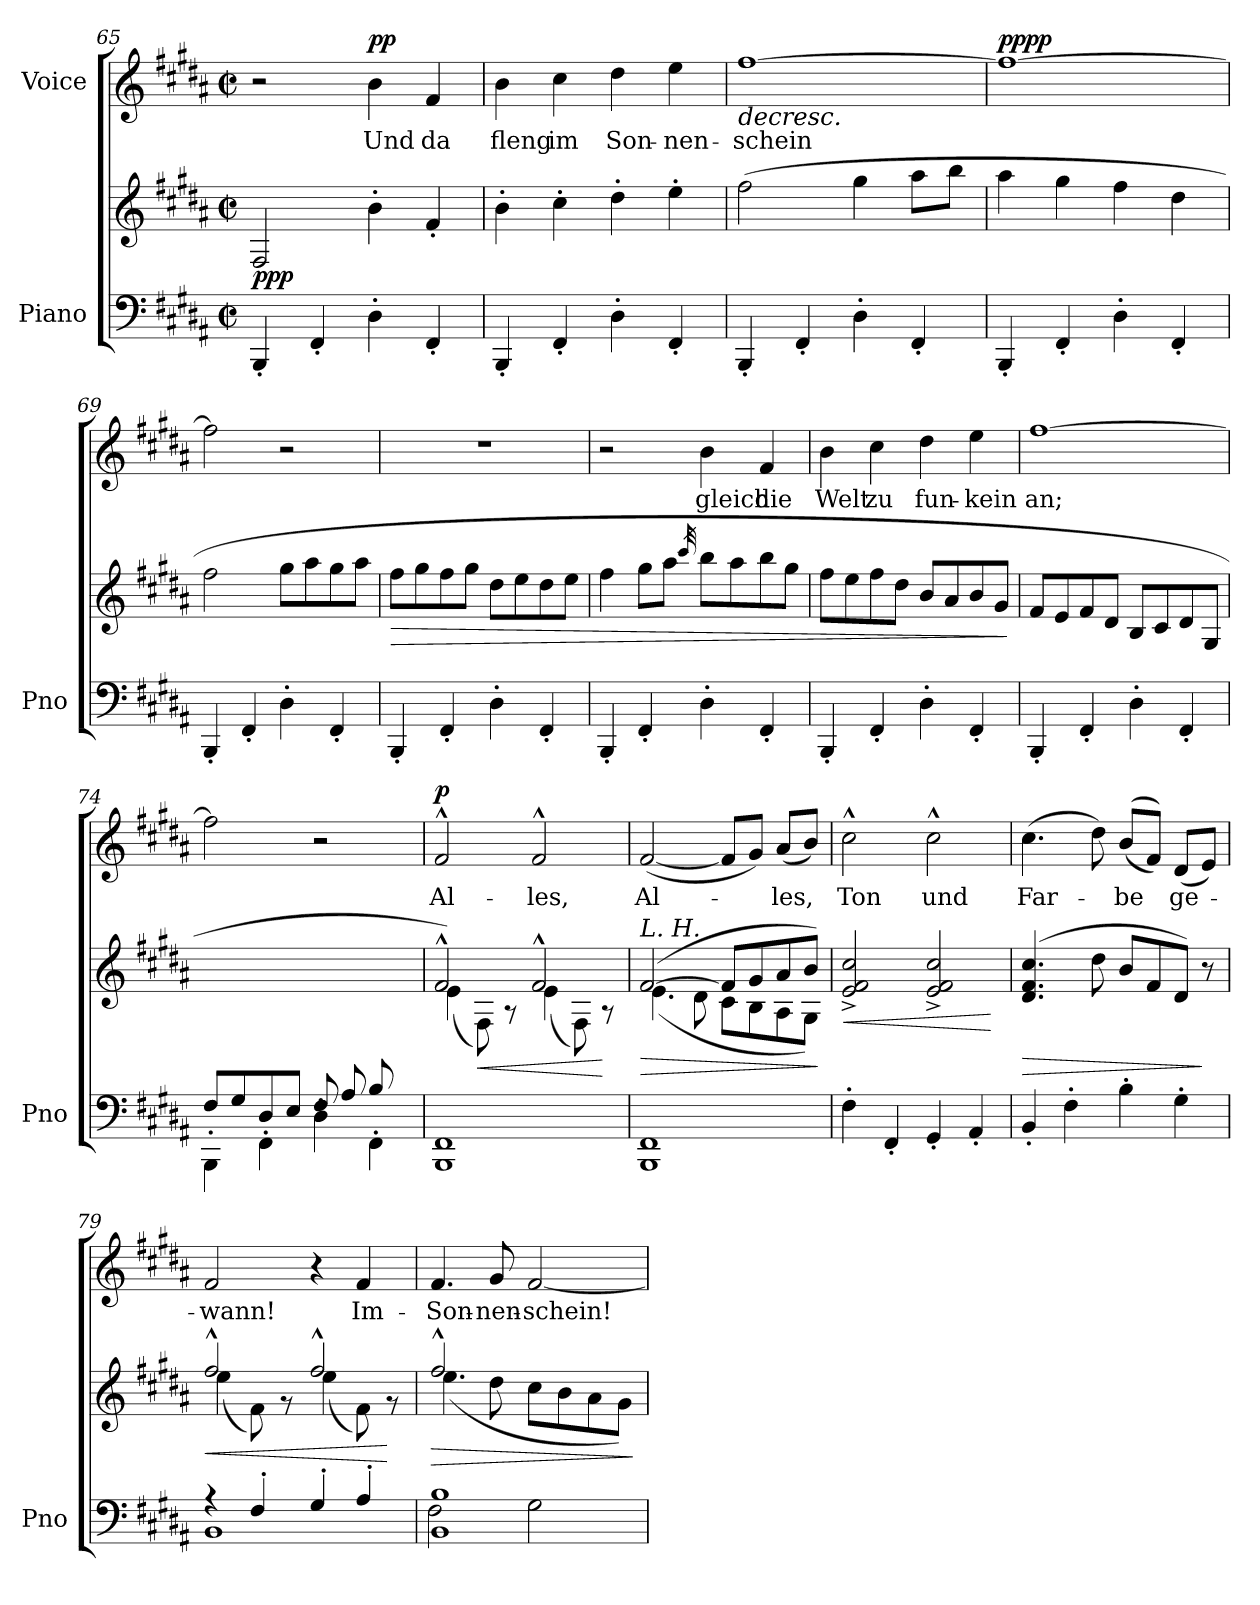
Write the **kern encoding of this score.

**kern	**kern	**dynam	**kern	**text	**dynam
*part2	*part2	*part2	*part1	*part1	*part1
*staff3	*staff2	*staff2/3	*staff1	*staff1	*staff1
*I"Piano	*	*	*I"Voice	*	*
*I'Pno	*	*	*	*	*
*clefF4	*clefG2	*	*clefG2	*	*
*k[f#c#g#d#a#]	*k[f#c#g#d#a#]	*	*k[f#c#g#d#a#]	*	*
*M2/2	*M2/2	*	*M2/2	*	*
*met(c|)	*met(c|)	*	*met(c|)	*	*
=65	=65	=65	=65	=65	=65
!	!	!LO:DY:b	!	!	!
4BBB'/	2F#/	ppp	2r	.	.
4FF#'/	.	.	.	.	.
!	!	!	!	!	!LO:DY:b
4D#'\	4b'\	.	4b\	Und	pp
4FF#'/	4f#'/	.	4f#/	da	.
=66	=66	=66	=66	=66	=66
4BBB'/	4b'\	.	4b\	fleng	.
4FF#'/	4cc#'\	.	4cc#\	im	.
4D#'\	4dd#'\	.	4dd#\	Son-	.
4FF#'/	4ee'\	.	4ee\	-nen-	.
=67	=67	=67	=67	=67	=67
!	!	!	!	!	!LO:HP:b
4BBB'/	(2ff#\	.	[1ff#	-schein	>
4FF#'/	.	.	.	.	.
4D#'\	4gg#\	.	.	.	.
4FF#'/	8aa#\L	.	.	.	.
.	8bb\J	.	.	.	.
=68	=68	=68	=68	=68	=68
!	!	!	!	!	!LO:DY:b
4BBB'/	4aa#\	.	1ff#_	.	pppp
4FF#'/	4gg#\	.	.	.	.
4D#'\	4ff#\	.	.	.	.
4FF#'/	4dd#\	.	.	.	.
.	.	.	.	.	]
=69	=69	=69	=69	=69	=69
4BBB'/	2ff#\	.	2ff#\]	.	.
4FF#'/	.	.	.	.	.
4D#'\	8gg#\L	.	2r	.	.
.	8aa#\	.	.	.	.
4FF#'/	8gg#\	.	.	.	.
.	8aa#\J	.	.	.	.
=70	=70	=70	=70	=70	=70
!	!	!LO:HP:b	!	!	!
4BBB'/	8ff#\L	>	1r	.	.
.	8gg#\	.	.	.	.
4FF#'/	8ff#\	.	.	.	.
.	8gg#\J	.	.	.	.
4D#'\	8dd#\L	.	.	.	.
.	8ee\	.	.	.	.
4FF#'/	8dd#\	.	.	.	.
.	8ee\J	.	.	.	.
=71	=71	=71	=71	=71	=71
4BBB'/	4ff#\	.	2r	.	.
4FF#'/	8gg#\L	.	.	.	.
.	8aa#\J	.	.	.	.
.	32qccc#/	.	.	.	.
4D#'\	8bb\L	.	4b\	gleich	.
.	8aa#\	.	.	.	.
4FF#'/	8bb\	.	4f#/	die	.
.	8gg#\J	.	.	.	.
=72	=72	=72	=72	=72	=72
4BBB'/	8ff#\L	.	4b\	Welt	.
.	8ee\	.	.	.	.
4FF#'/	8ff#\	.	4cc#\	zu	.
.	8dd#\J	.	.	.	.
4D#'\	8b/L	.	4dd#\	fun-	.
.	8a#/	.	.	.	.
4FF#'/	8b/	.	4ee\	-kein	.
.	8g#/J	.	.	.	.
.	.	]	.	.	.
=73	=73	=73	=73	=73	=73
4BBB'/	8f#/L	.	[1ff#	an;	.
.	8e/	.	.	.	.
4FF#'/	8f#/	.	.	.	.
.	8d#/J	.	.	.	.
4D#'\	8B/L	.	.	.	.
.	8c#/	.	.	.	.
4FF#'/	8d#/	.	.	.	.
.	8G#/J	.	.	.	.
=74	=74	=74	=74	=74	=74
*^	*	*	*	*	*
*	*^	*	*	*	*	*
8F#/L	1ryy	4BBB'\	2..ryy	.	2ff#\]	.	.
8G#/	.	.	.	.	.	.	.
8D#/	.	4FF#'\	.	.	.	.	.
8E/J	.	.	.	.	.	.	.
8F#/L	.	4D#'\	.	.	2r	.	.
8A#/	.	.	.	.	.	.	.
8B/	.	4FF#'\	.	.	.	.	.
8ryy	.	.	8d#\J	.	.	.	.
*v	*v	*v	*	*	*	*	*
=75	=75	=75	=75	=75	=75
*	*^	*	*	*	*
!	!	!	!	!	!	!LO:DY:b
1BBB 1FF#	2f#^^/)	(4e\	.	2f#^^/	Al-	p
!	!	!	!LO:HP:b	!	!	!
.	.	8F#\)	<	.	.	.
.	.	8r	.	.	.	.
.	2f#^^/	(4e\	.	2f#^^/	-les,	.
.	.	8F#\)	.	.	.	.
.	.	8r	[	.	.	.
=76	=76	=76	=76	=76	=76	=76
!	!LO:TX:i:t=L. H.	!	!	!	!	!
!	!	!	!LO:HP:b	!	!	!
1BBB 1FF#	([2f#/	(4.e\	>	([2f#/	Al-	.
.	.	8d#\	.	.	.	.
.	8f#/L]	8c#\L	.	8f#/L]	.	.
.	8g#/	8B\	.	8g#/J)	.	.
.	8a#/	8A#\	.	(8a#/L	-les,	.
.	8b/J)	8G#\J)	.	8b/J)	.	.
*	*v	*v	*	*	*	*
.	.	]	.	.	.
=77	=77	=77	=77	=77	=77
!	!	!LO:HP:b	!	!	!
4F#'\	2e/^> 2f#/^> 2cc#/^>	<	2cc#^^\	Ton	.
4FF#'/	.	.	.	.	.
4GG#'/	2e/^> 2f#/^> 2cc#/^>	.	2cc#^^\	und	.
4AA#'/	.	.	.	.	.
.	.	[	.	.	.
=78	=78	=78	=78	=78	=78
!	!	!LO:HP:b	!	!	!
4BB'/	(4.d#/ 4.f#/ 4.cc#/	>	(4.cc#\	Far-	.
4F#'\	.	.	.	.	.
.	8dd#\	.	8dd#\)	.	.
4B'\	8b/L	.	((8b/L	-be	.
.	8f#/	.	8f#/J))	.	.
4G#'\	8d#/J)	.	(8d#/L	ge-	.
.	8r	]	8e/J)	.	.
=79	=79	=79	=79	=79	=79
*^	*	*	*	*	*
!	!	!	!LO:HP:b	!	!	!
*	*	*^	*	*	*	*
4r	1BB	2ff#^^/	(4ee\	<	2f#/	-wann!	.
4F#'/	.	.	8f#\)	.	.	.	.
.	.	.	8r	.	.	.	.
4G#'/	.	2ff#^^/	(4ee\	.	4r	.	.
4A#'/	.	.	8f#\)	.	4f#/	Im-	.
.	.	.	8r	[	.	.	.
=80	=80	=80	=80	=80	=80	=80	=80
!	!	!	!	!LO:HP:b	!	!	!
1BB 1B	2F#\	2ff#^^/	(4.ee\	>	4.f#/	Son-	.
.	.	.	8dd#\	.	8g#/	-nen-	.
.	2G#\	2ryy	8cc#\L	.	[2f#/	-schein!	.
.	.	.	8b\	.	.	.	.
.	.	.	8a#\	.	.	.	.
.	.	.	8g#\J)	.	.	.	.
*v	*v	*	*	*	*	*	*
*	*v	*v	*	*	*	*
.	.	]	.	.	.
=	=	=	=	=	=
*-	*-	*-	*-	*-	*-
